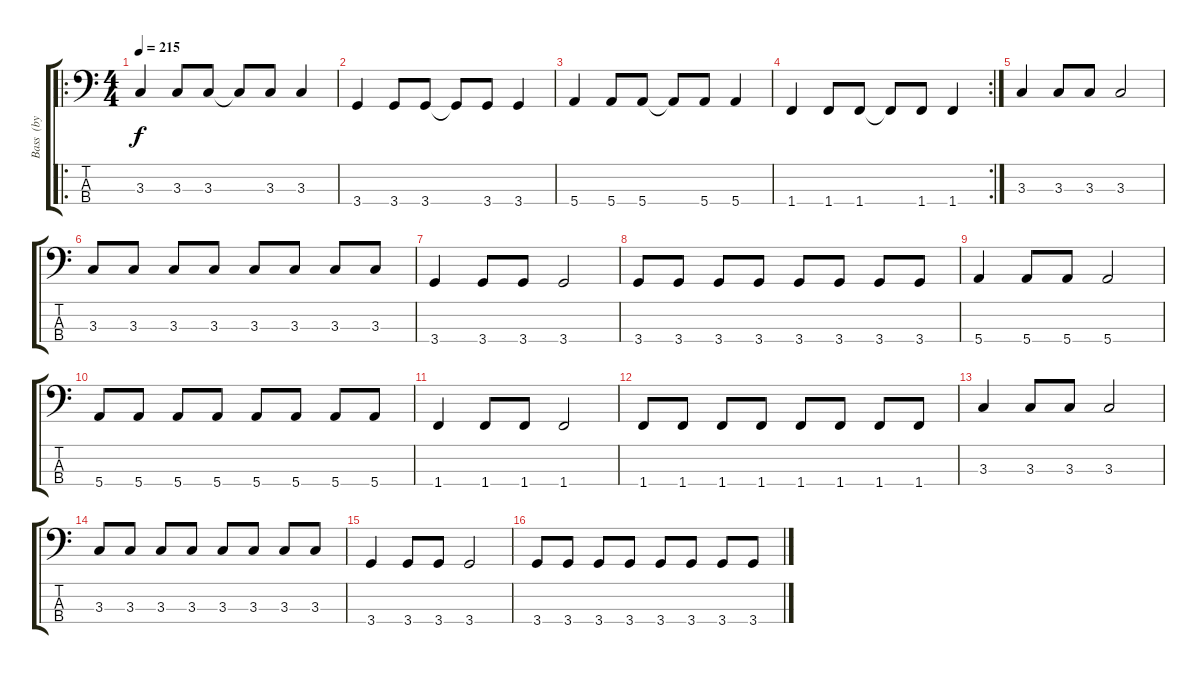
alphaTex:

\track ("Bass  (by Matfou)" "Bass  (by ") {instrument acousticguitarnylon}
\staff {score tabs}
\tuning (G2 D2 A1 E1) {hide}
\ro
\ts (4 4)
\tempo 215
\clef f4
\ks c
3.3.4{dy f} 3.3.8 3.3.8 3.3{t}.8 3.3.8 3.3.4 |
3.4.4 3.4.8 3.4.8 3.4{t}.8 3.4.8 3.4.4 |
5.4.4 5.4.8 5.4.8 5.4{t}.8 5.4.8 5.4.4 |
\rc 2
1.4.4 1.4.8 1.4.8 1.4{t}.8 1.4.8 1.4.4 |
3.3.4 3.3.8 3.3.8 3.3.2 |
3.3.8 3.3.8 3.3.8 3.3.8 3.3.8 3.3.8 3.3.8 3.3.8 |
3.4.4 3.4.8 3.4.8 3.4.2 |
3.4.8 3.4.8 3.4.8 3.4.8 3.4.8 3.4.8 3.4.8 3.4.8 |
5.4.4 5.4.8 5.4.8 5.4.2 |
5.4.8 5.4.8 5.4.8 5.4.8 5.4.8 5.4.8 5.4.8 5.4.8 |
1.4.4 1.4.8 1.4.8 1.4.2 |
1.4.8 1.4.8 1.4.8 1.4.8 1.4.8 1.4.8 1.4.8 1.4.8 |
3.3.4 3.3.8 3.3.8 3.3.2 |
3.3.8 3.3.8 3.3.8 3.3.8 3.3.8 3.3.8 3.3.8 3.3.8 |
3.4.4 3.4.8 3.4.8 3.4.2 |
3.4.8 3.4.8 3.4.8 3.4.8 3.4.8 3.4.8 3.4.8 3.4.8
